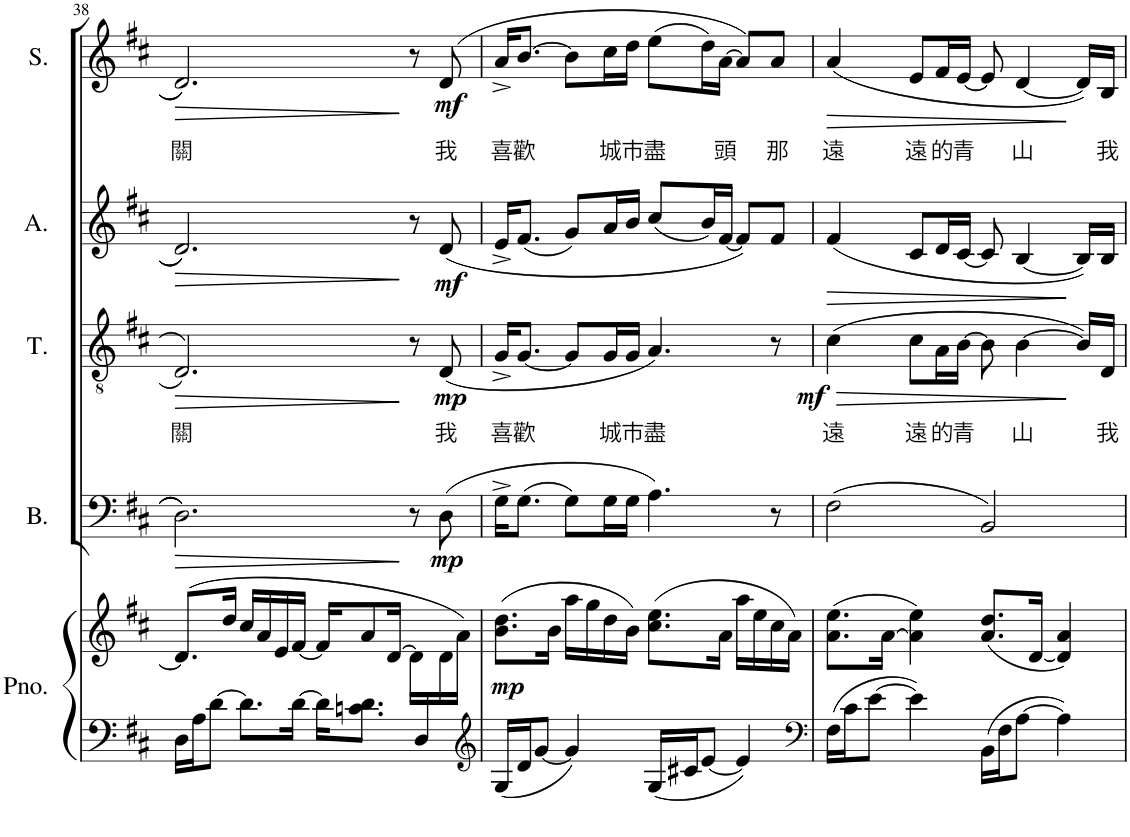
**kern	**kern	**dynam	**kern	**dynam	**kern	**text	**dynam	**kern	**dynam	**kern	**text	**dynam
*part5	*part5	*part5	*part4	*part4	*part3	*part3	*part3	*part2	*part2	*part1	*part1	*part1
*staff6	*staff5	*staff5/6	*staff4	*staff4	*staff3	*staff3	*staff3	*staff2	*staff2	*staff1	*staff1	*staff1
*I"Piano	*	*	*I"Bass	*	*I"Tenor	*	*	*I"Alto	*	*I"Soprano	*	*
*I'Pno.	*	*	*I'B.	*	*I'T.	*	*	*I'A.	*	*I'S.	*	*
!!LO:PB:g=z
*clefF4	*clefG2	*	*clefF4	*	*clefGv2	*	*	*clefG2	*	*clefG2	*	*
*	*	*	*Trd4c7	*	*Trd4c7	*	*	*	*	*	*	*
*k[f#c#]	*k[f#c#]	*	*k[f#c#]	*	*k[f#c#]	*	*	*k[f#c#]	*	*k[f#c#]	*	*
*M4/4	*M4/4	*	*M4/4	*	*M4/4	*	*	*M4/4	*	*M4/4	*	*
=38	=38	=38	=38	=38	=38	=38	=38	=38	=38	=38	=38	=38
*^	*	*	*	*	*	*	*	*	*	*	*	*
!	!	!	!	!	!LO:HP:b	!	!LO:LY:b	!LO:HP:b	!	!LO:HP:b	!	!LO:LY:b	!LO:HP:b
16ryy	16D\LL	(8.d/L]	.	2.D\	>	2.D/	關	>	2.d/	>	2.d/	關	>
.	16A\J	.	.	.	.	.	.	.	.	.	.	.	.
.	[8d\J	.	.	.	.	.	.	.	.	.	.	.	.
.	.	16dd/Jk	.	.	.	.	.	.	.	.	.	.	.
.	8.d\L]	16cc#/LL	.	.	.	.	.	.	.	.	.	.	.
.	.	16a/	.	.	.	.	.	.	.	.	.	.	.
.	.	16e/	.	.	.	.	.	.	.	.	.	.	.
.	[16d\Jk	[16f#/JJ	.	.	.	.	.	.	.	.	.	.	.
.	16d\KL]	16f#/KL]	.	.	.	.	.	.	.	.	.	.	.
.	8.cn\ 8.d\J	8a/	.	.	.	.	.	.	.	.	.	.	.
.	.	[16d/Jk	.	.	.	.	.	.	.	.	.	.	.
.	4ryy	16d\LL]	.	8r	]	8r	.	]	8r	]	8r	.	]
16D/	.	16ryy	.	.	.	.	.	.	.	.	.	.	.
!	!	!	!	!	!LO:DY:b	!	!LO:LY:b	!LO:DY:b	!	!LO:DY:b	!	!LO:LY:b	!LO:DY:b
8ryy	.	16d\	.	(8D\	mp	(8D/	我	mp	(8d/	mf	(8d/	我	mf
.	.	16a\JJ)	.	.	.	.	.	.	.	.	.	.	.
*v	*v	*	*	*	*	*	*	*	*	*	*	*	*
=39	=39	=39	=39	=39	=39	=39	=39	=39	=39	=39	=39	=39
*clefG2	*	*	*	*	*	*	*	*	*	*	*	*
!	!	!LO:DY:b	!	!	!	!LO:LY:b	!	!	!	!	!LO:LY:b	!
16G/LL	(8.b\ 8.dd\L	mp	16G^\KL	.	16G^/KL	喜	.	16e^/KL	.	16a^/KL	喜	.
!	!	!	!	!	!	!LO:LY:b	!	!	!	!	!LO:LY:b	!
16d/J	.	.	(8.G\J	.	[8.G/J	歡	.	(8.f#/J	.	[8.b/J	歡	.
[8g/J	.	.	.	.	.	.	.	.	.	.	.	.
.	16b\Jk	.	.	.	.	.	.	.	.	.	.	.
4g/]	16aa\LL	.	8G\L)	.	8G/L]	.	.	8g/L)	.	8b\L]	.	.
.	16gg\	.	.	.	.	.	.	.	.	.	.	.
!	!	!	!	!	!	!LO:LY:b	!	!	!	!	!LO:LY:b	!
.	16dd\	.	16G\L	.	16G/L	城	.	16a/L	.	16cc#\L	城	.
!	!	!	!	!	!	!LO:LY:b	!	!	!	!	!LO:LY:b	!
.	16b\JJ)	.	16G\JJ	.	16G/JJ	市	.	16b/JJ	.	16dd\JJ	市	.
!	!	!	!	!	!	!LO:LY:b	!	!	!	!	!LO:LY:b	!
16G/LL	(8.cc#\ 8.ee\L	.	4.A\)	.	4.A/)	盡	.	(8cc#/L	.	(8ee\L	盡	.
16c#X/J	.	.	.	.	.	.	.	.	.	.	.	.
[8e/J	.	.	.	.	.	.	.	16b/L)	.	16dd\L)	.	.
!	!	!	!	!	!	!	!	!	!	!	!LO:LY:b	!
.	16a\Jk	.	.	.	.	.	.	[16f#/JJ	.	[16a\JJ	頭	.
4e/]	16aa\LL	.	.	.	.	.	.	8f#/L])	.	8a/L])	.	.
.	16ee\	.	.	.	.	.	.	.	.	.	.	.
!	!	!	!	!	!	!	!	!	!	!	!LO:LY:b	!
.	16cc#\	.	8r	.	8r	.	.	8f#/J	.	8a/J	那	.
.	16a\JJ)	.	.	.	.	.	.	.	.	.	.	.
=40	=40	=40	=40	=40	=40	=40	=40	=40	=40	=40	=40	=40
*clefF4	*	*	*	*	*	*	*	*	*	*	*	*
!	!	!	!	!	!	!LO:LY:b	!LO:HP:b	!	!LO:HP:b	!	!LO:LY:b	!LO:HP:b
!	!	!	!	!	!	!	!LO:DY:n=1:b	!	!	!	!	!
16F#\LL	(8.a\ 8.ee\L	.	(2F#\	.	(4c#\	遠	> mf	(4f#/	>	(4a/	遠	>
16c#\J	.	.	.	.	.	.	.	.	.	.	.	.
[8e\J	.	.	.	.	.	.	.	.	.	.	.	.
.	[16a\Jk	.	.	.	.	.	.	.	.	.	.	.
!	!	!	!	!	!	!LO:LY:b	!	!	!	!	!LO:LY:b	!
4e\]	4a\] 4ee\)	.	.	.	8c#\L	遠	.	8c#/L	.	8e/L	遠	.
!	!	!	!	!	!	!LO:LY:b	!	!	!	!	!LO:LY:b	!
.	.	.	.	.	16A\L	的	.	16d/L	.	16f#/L	的	.
!	!	!	!	!	!	!LO:LY:b	!	!	!	!	!LO:LY:b	!
.	.	.	.	.	[16B\JJ	青	.	[16c#/JJ	.	[16e/JJ	青	.
16BB\LL	(8.a/ 8.dd/L	.	2BB/)	.	8B\]	.	.	8c#/]	.	8e/]	.	.
16F#\J	.	.	.	.	.	.	.	.	.	.	.	.
!	!	!	!	!	!	!LO:LY:b	!	!	!	!	!LO:LY:b	!
[8A\J	.	.	.	.	[4B\	山	.	[4B/	.	[4d/	山	.
.	[16d/Jk	.	.	.	.	.	.	.	.	.	.	.
4A\]	4d/] 4a/)	.	.	.	.	.	.	.	.	.	.	.
.	.	.	.	.	16B/LL])	.	]	16B/LL])	]	16d/LL])	.	]
!	!	!	!	!	!	!LO:LY:b	!	!	!	!	!LO:LY:b	!
.	.	.	.	.	16D/JJ	我	.	16B/JJ	.	16B/JJ	我	.
=	=	=	=	=	=	=	=	=	=	=	=	=
*-	*-	*-	*-	*-	*-	*-	*-	*-	*-	*-	*-	*-
